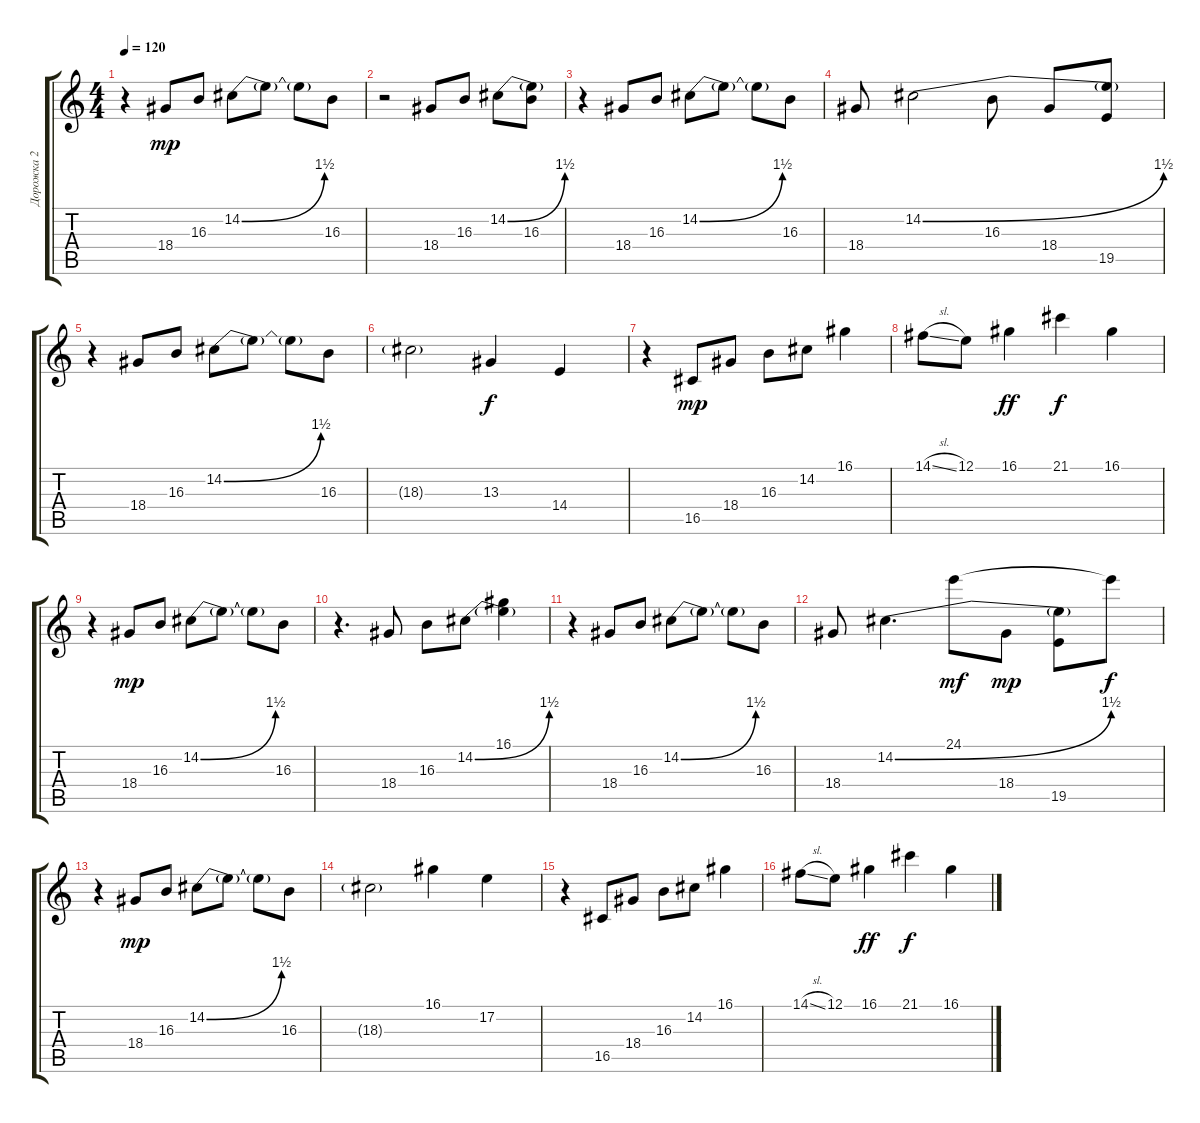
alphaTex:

\track ("Дорожка 2" "Дорожка 2") {instrument electricpiano1}
\staff {score tabs}
\tuning (E4 B3 G3 D3 A2 E2) {hide}
\ts (4 4)
\tempo 120
\clef g2
\ks c
r.4{dy f} 18.4.8{dy mp} 16.3.8 14.2{be (bend 0 0 60 6)}.8 14.2{t}.8 14.2{t}.8 16.3.8 |
r.2 18.4.8 16.3.8 14.2{be (bend 0 0 60 6)}.8 (14.2{t} 16.3).8 |
r.4 18.4.8 16.3.8 14.2{be (bend 0 0 60 6)}.8 14.2{t}.8 14.2{t}.8 16.3.8 |
18.4.8 14.2{be (bend 0 0 60 6)}.2 16.3.8 18.4.8 (14.2{t} 19.5).8 |
r.4 18.4.8 16.3.8 14.2{be (bend 0 0 60 6)}.8 14.2{t}.8 14.2{t}.8 16.3.8 |
18.3{g}.2 13.3.4{dy f} 14.4.4 |
r.4 16.5.8{dy mp} 18.4.8 16.3.8 14.2.8 16.1.4 |
14.1{sl}.8 12.1.8 16.1.4{dy ff} 21.1.4{dy f} 16.1.4 |
r.4 18.4.8{dy mp} 16.3.8 14.2{be (bend 0 0 60 6)}.8 14.2{t}.8 14.2{t}.8 16.3.8 |
r.4{d} 18.4.8 16.3.8 14.2{be (bend 0 0 60 6)}.8 (16.1 14.2{t}).4 |
r.4 18.4.8 16.3.8 14.2{be (bend 0 0 60 6)}.8 14.2{t}.8 14.2{t}.8 16.3.8 |
18.4.8 14.2{be (bend 0 0 60 6)}.4{d} 24.1.8{dy mf} 18.4.8{dy mp} (14.2{t} 19.5).8 24.1{t}.8{dy f} |
r.4 18.4.8{dy mp} 16.3.8 14.2{be (bend 0 0 60 6)}.8 14.2{t}.8 14.2{t}.8 16.3.8 |
18.3{g}.2 16.1.4 17.2.4 |
r.4 16.5.8 18.4.8 16.3.8 14.2.8 16.1.4 |
14.1{sl}.8 12.1.8 16.1.4{dy ff} 21.1.4{dy f} 16.1.4
